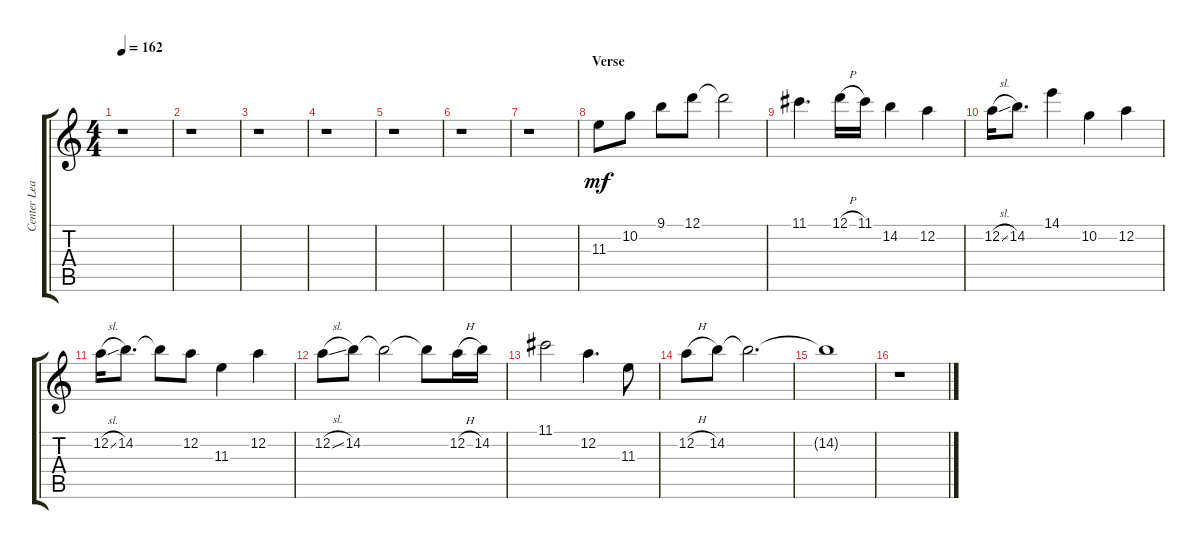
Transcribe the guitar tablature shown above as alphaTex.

\track ("Center Lead 1" "Center Lea") {instrument overdrivenguitar}
\staff {score tabs}
\tuning (D4 A3 F3 C3 G2 C2) {hide}
\ts (4 4)
\tempo 162
\clef g2
\ks aminor
r.1{dy mf} |
r.1 |
r.1 |
r.1 |
r.1 |
r.1 |
r.1 |
\section ("" "Verse")
11.3.8 10.2.8 9.1.8 12.1.8 12.1{t}.2 |
11.1.4{d} 12.1{h}.16 11.1.16 14.2.4 12.2.4 |
12.2{sl}.16 14.2.8{d} 14.1.4 10.2.4 12.2.4 |
12.2{sl}.16 14.2.8{d} 14.2{t}.8 12.2.8 11.3.4 12.2.4 |
12.2{sl}.8 14.2.8 14.2{t}.2 14.2{t}.8 12.2{h}.16 14.2.16 |
11.1.2 12.2.4{d} 11.3.8 |
12.2{h}.8 14.2.8 14.2{t}.2{d} |
14.2{t}.1 |
r.1
